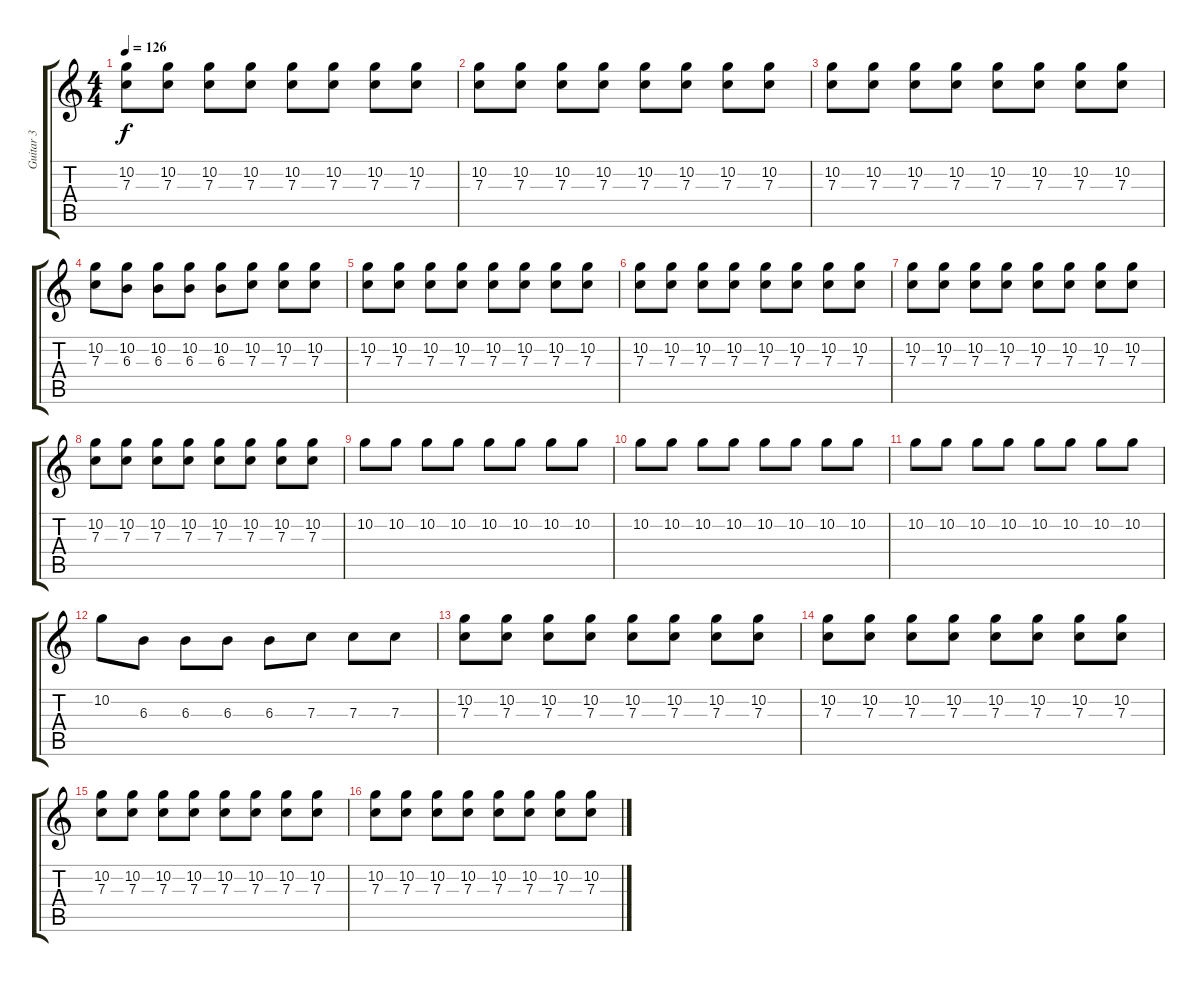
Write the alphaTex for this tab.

\track ("Guitar 3" "Guitar 3") {instrument electricguitarjazz}
\staff {score tabs}
\tuning (D4 A3 F3 C3 G2 C2) {hide}
\ts (4 4)
\tempo 126
\clef g2
\ks c
(10.2 7.3).8{dy f volume 12} (10.2 7.3).8 (10.2 7.3).8 (10.2 7.3).8 (10.2 7.3).8 (10.2 7.3).8 (10.2 7.3).8 (10.2 7.3).8 |
(10.2 7.3).8 (10.2 7.3).8 (10.2 7.3).8 (10.2 7.3).8 (10.2 7.3).8 (10.2 7.3).8 (10.2 7.3).8 (10.2 7.3).8 |
(10.2 7.3).8 (10.2 7.3).8 (10.2 7.3).8 (10.2 7.3).8 (10.2 7.3).8 (10.2 7.3).8 (10.2 7.3).8 (10.2 7.3).8 |
(10.2 7.3).8 (10.2 6.3).8 (10.2 6.3).8 (10.2 6.3).8 (10.2 6.3).8 (10.2 7.3).8 (10.2 7.3).8 (10.2 7.3).8 |
(10.2 7.3).8 (10.2 7.3).8 (10.2 7.3).8 (10.2 7.3).8 (10.2 7.3).8 (10.2 7.3).8 (10.2 7.3).8 (10.2 7.3).8 |
(10.2 7.3).8 (10.2 7.3).8 (10.2 7.3).8 (10.2 7.3).8 (10.2 7.3).8 (10.2 7.3).8 (10.2 7.3).8 (10.2 7.3).8 |
(10.2 7.3).8 (10.2 7.3).8 (10.2 7.3).8 (10.2 7.3).8 (10.2 7.3).8 (10.2 7.3).8 (10.2 7.3).8 (10.2 7.3).8 |
(10.2 7.3).8 (10.2 7.3).8 (10.2 7.3).8 (10.2 7.3).8 (10.2 7.3).8 (10.2 7.3).8 (10.2 7.3).8 (10.2 7.3).8 |
10.2.8{volume 9} 10.2.8 10.2.8 10.2.8 10.2.8 10.2.8 10.2.8 10.2.8 |
10.2.8 10.2.8 10.2.8 10.2.8 10.2.8 10.2.8 10.2.8 10.2.8 |
10.2.8 10.2.8 10.2.8 10.2.8 10.2.8 10.2.8 10.2.8 10.2.8 |
10.2.8 6.3.8 6.3.8 6.3.8 6.3.8 7.3.8 7.3.8 7.3.8 |
(10.2 7.3).8 (10.2 7.3).8 (10.2 7.3).8 (10.2 7.3).8 (10.2 7.3).8 (10.2 7.3).8 (10.2 7.3).8 (10.2 7.3).8 |
(10.2 7.3).8 (10.2 7.3).8 (10.2 7.3).8 (10.2 7.3).8 (10.2 7.3).8 (10.2 7.3).8 (10.2 7.3).8 (10.2 7.3).8 |
(10.2 7.3).8 (10.2 7.3).8 (10.2 7.3).8 (10.2 7.3).8 (10.2 7.3).8 (10.2 7.3).8 (10.2 7.3).8 (10.2 7.3).8 |
(10.2 7.3).8 (10.2 7.3).8 (10.2 7.3).8 (10.2 7.3).8 (10.2 7.3).8 (10.2 7.3).8 (10.2 7.3).8 (10.2 7.3).8
